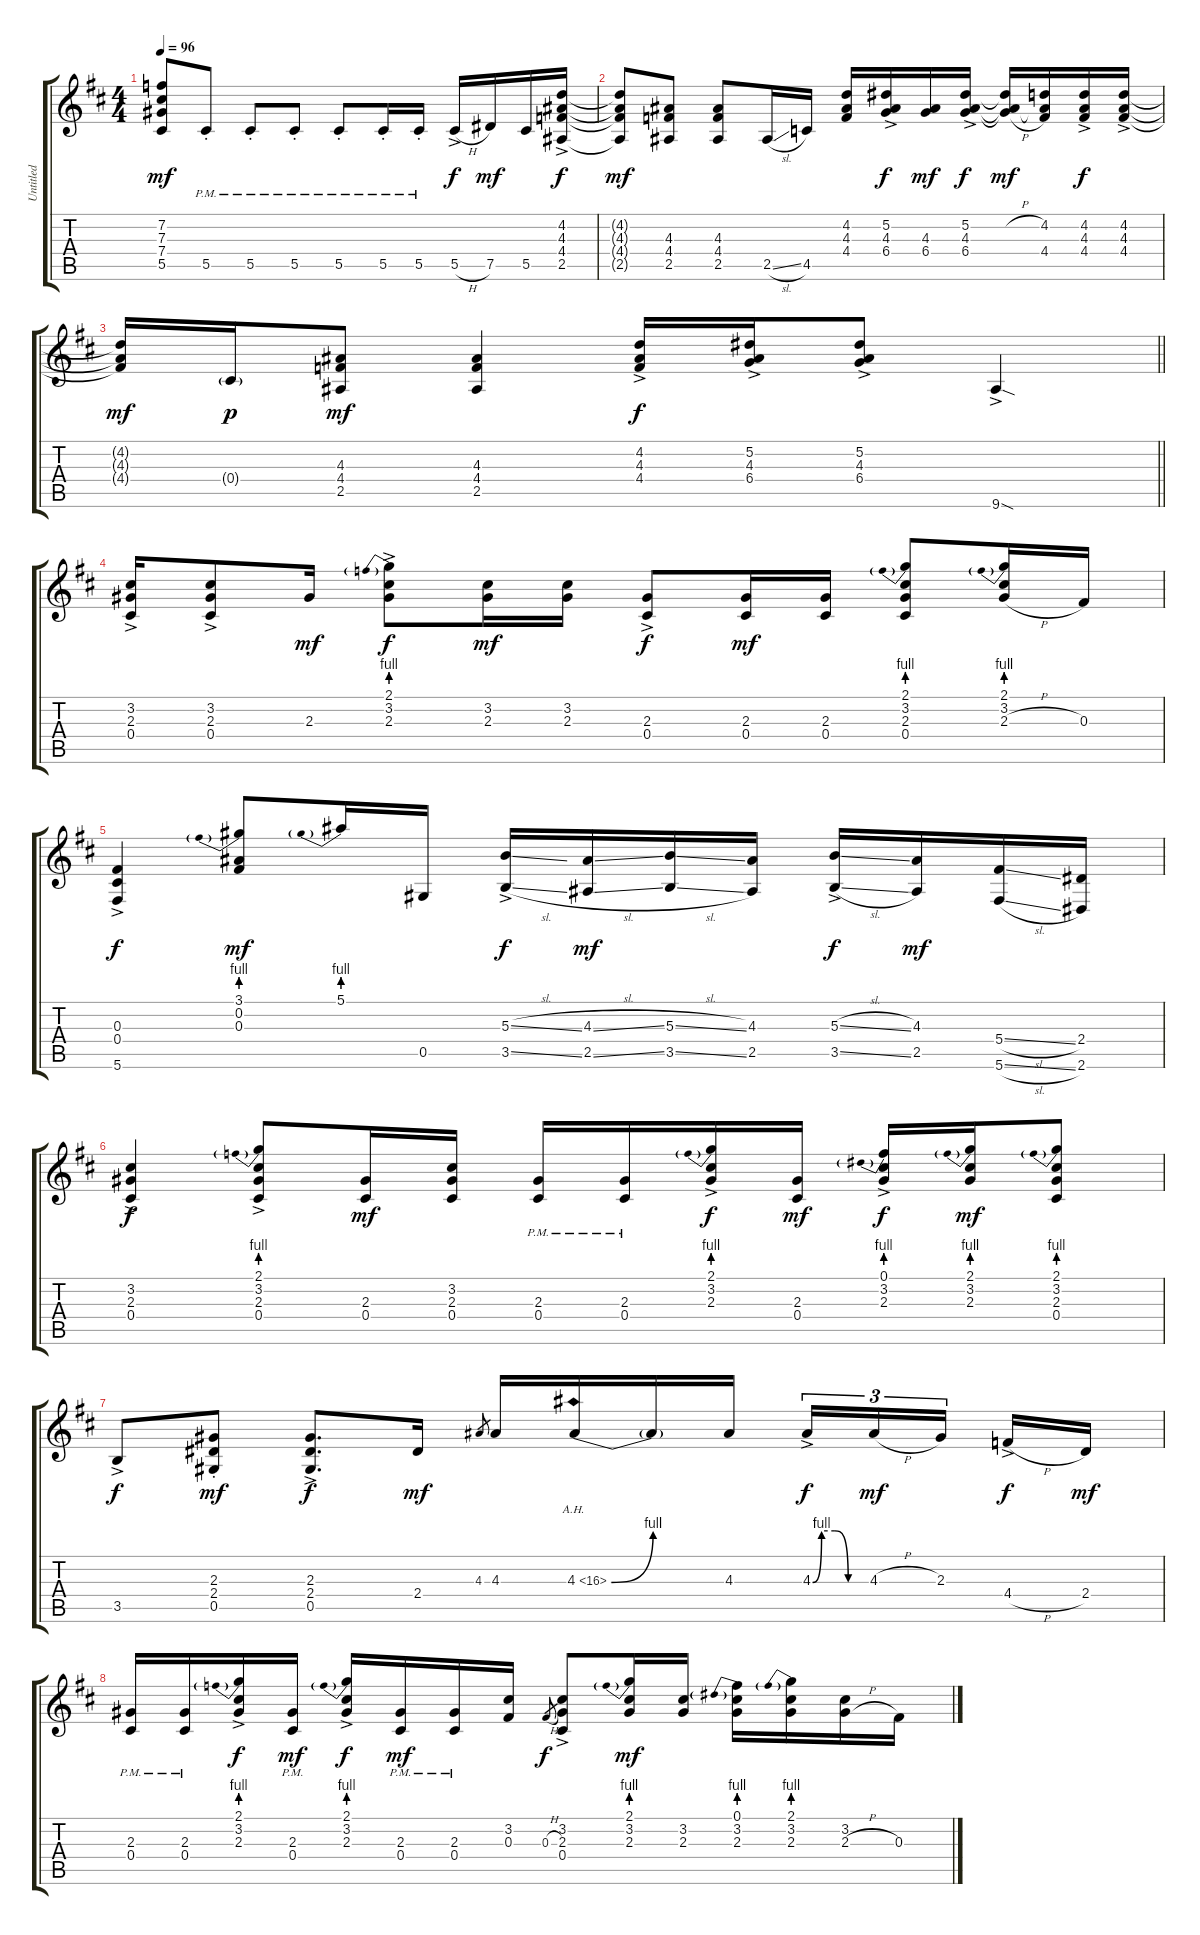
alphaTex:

\track ("Untitled" "Untitled") {instrument distortionguitar}
\staff {score tabs}
\tuning (Eb4 Bb3 Gb3 Db3 Ab2 Db2) {hide}
\ts (4 4)
\tempo 96
\clef g2
\ks d
(7.2{t} 7.3{t} 7.4{t} 5.5{t}).8{dy mf} 5.5{pm st}.8 5.5{pm st}.8 5.5{pm st}.8 5.5{pm st}.8 5.5{pm st}.16 5.5{pm st}.16 5.5{h ac}.16{dy f} 7.5.16{dy mf} 5.5.16 (4.2{ac} 4.3{ac} 4.4{ac} 2.5{ac}).16{dy f} |
(4.2{t} 4.3{t} 4.4{t} 2.5{t}).8{dy mf} (4.3 4.4 2.5).8 (4.3 4.4 2.5).8 2.5{sl}.16 4.5.16 (4.2 4.3 4.4).16 (5.2{ac} 4.3{ac} 6.4{ac}).16{dy f} (4.3 6.4).16{dy mf} (5.2{ac} 4.3{ac} 6.4{ac}).16{dy f} (5.2{h t} 4.3{t} 6.4{h t}).16{dy mf} (4.2 4.3{t} 4.4).16 (4.2{ac} 4.3{ac} 4.4{ac}).16{dy f} (4.2{ac} 4.3{ac} 4.4{ac}).16 |
\barLineRight lightlight
(4.2{t} 4.3{t} 4.4{t}).16{dy mf} 0.4{g}.16{dy p} (4.3 4.4 2.5).8{dy mf} (4.3 4.4 2.5).4 (4.2{ac} 4.3{ac} 4.4{ac}).16{dy f} (5.2{ac} 4.3{ac} 6.4{ac}).16 (5.2{ac} 4.3{ac} 6.4{ac}).8 9.6{sod ac}.4 |
(3.2{ac} 2.3{ac} 0.4{ac}).16 (3.2{ac} 2.3{ac} 0.4{ac}).8 2.3.16{dy mf} (2.1{be (prebend 0 4 60 4) ac} 3.2{ac} 2.3{ac}).8{dy f} (3.2 2.3).16{dy mf} (3.2 2.3).16 (2.3{ac} 0.4{ac}).8{dy f} (2.3 0.4).16{dy mf} (2.3 0.4).16 (2.1{be (prebend 0 4 60 4)} 3.2 2.3 0.4).8 (2.1{be (prebend 0 4 60 4)} 3.2 2.3{h}).16 0.3.16 |
(0.3{ac} 0.4{ac} 5.6{ac}).4{dy f} (3.1{be (prebend 0 4 60 4)} 0.2 0.3).8{dy mf} 5.1{be (prebend 0 4 60 4)}.16 0.5.16 (5.3{sl ac} 3.5{sl ac}).16{dy f} (4.3{sl} 2.5{sl}).16{dy mf} (5.3{sl} 3.5{sl}).16 (4.3 2.5).16 (5.3{sl ac} 3.5{sl ac}).16{dy f} (4.3 2.5).16{dy mf} (5.4{sl} 5.6{sl}).16 (2.4 2.6).16 |
(3.2{ac} 2.3{ac} 0.4{ac}).4{dy f} (2.1{be (prebend 0 4 60 4) ac} 3.2{ac} 2.3{ac} 0.4{ac}).8 (2.3 0.4).16{dy mf} (3.2 2.3 0.4).16 (2.3{pm} 0.4{pm}).16 (2.3{pm} 0.4{pm}).16 (2.1{be (prebend 0 4 60 4) ac} 3.2{ac} 2.3{ac}).16{dy f} (2.3 0.4).16{dy mf} (0.1{be (prebend 0 4 60 4) ac} 3.2{ac} 2.3{ac}).16{dy f} (2.1{be (prebend 0 4 60 4)} 3.2 2.3).16{dy mf} (2.1{be (prebend 0 4 60 4)} 3.2 2.3 0.4).8 |
3.5{ac}.8{dy f} (2.3{st} 2.4{st} 0.5{st}).8{dy mf} (2.3{ac} 2.4{ac} 0.5{ac}).8{d dy f} 2.4.16{dy mf} 4.3.8{gr} 4.3{be (hold 40 0 60 0)}.16 4.3{be (bend 0 0 60 4) ah 12}.16 4.3{be (hold 40 0 60 0) t}.16 4.3.16 4.3{be (custom 0 0 10 4 25 4 40 0 60 0) ac}.16{tu (3 2) dy f} 4.3{h}.16{tu (3 2) dy mf} 2.3.16{tu (3 2) beam splitsecondary} 4.4{h ac}.16{dy f} 2.4.16{dy mf} |
(2.3{pm} 0.4{pm}).16 (2.3{pm} 0.4{pm}).16 (2.1{be (prebend 0 4 60 4) ac} 3.2{ac} 2.3{ac}).16{dy f} (2.3{pm} 0.4{pm}).16{dy mf} (2.1{be (prebend 0 4 60 4) ac} 3.2{ac} 2.3{ac}).16{dy f} (2.3{pm} 0.4{pm}).16{dy mf} (2.3{pm} 0.4{pm}).16 (3.2 0.3).16 0.3{h}.8{gr dy f} (3.2{ac} 2.3{ac} 0.4{ac}).8 (2.1{be (prebend 0 4 60 4)} 3.2 2.3).16{dy mf} (3.2 2.3).16 (0.1{be (prebend 0 4 60 4)} 3.2 2.3).16 (2.1{be (prebend 0 4 60 4)} 3.2 2.3).16 (3.2 2.3{h}).16 0.3.16
